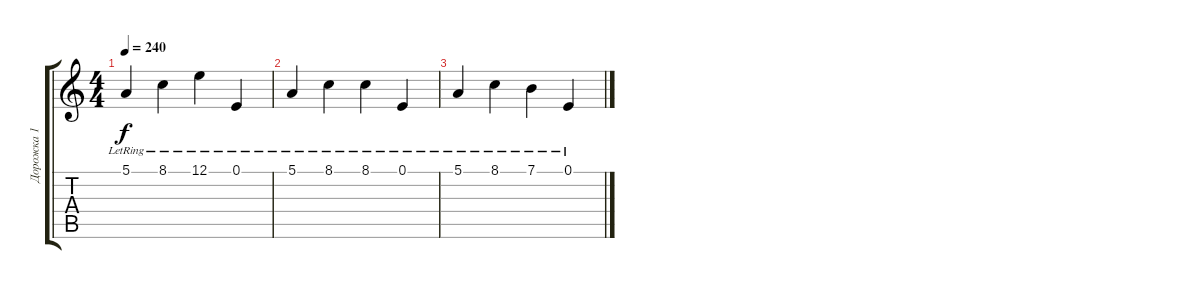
\track ("Дорожка 1" "Дорожка 1") {instrument acousticgrandpiano}
\staff {score tabs}
\tuning (E4 B3 G3 D3 A2 E2) {hide}
\ts (4 4)
\tempo 240
\clef g2
\ks c
5.1{lr}.4{dy f} 8.1{lr}.4 12.1{lr}.4 0.1{lr}.4 |
5.1{lr}.4 8.1{lr}.4 8.1{lr}.4 0.1{lr}.4 |
5.1{lr}.4 8.1{lr}.4 7.1{lr}.4 0.1{lr}.4
